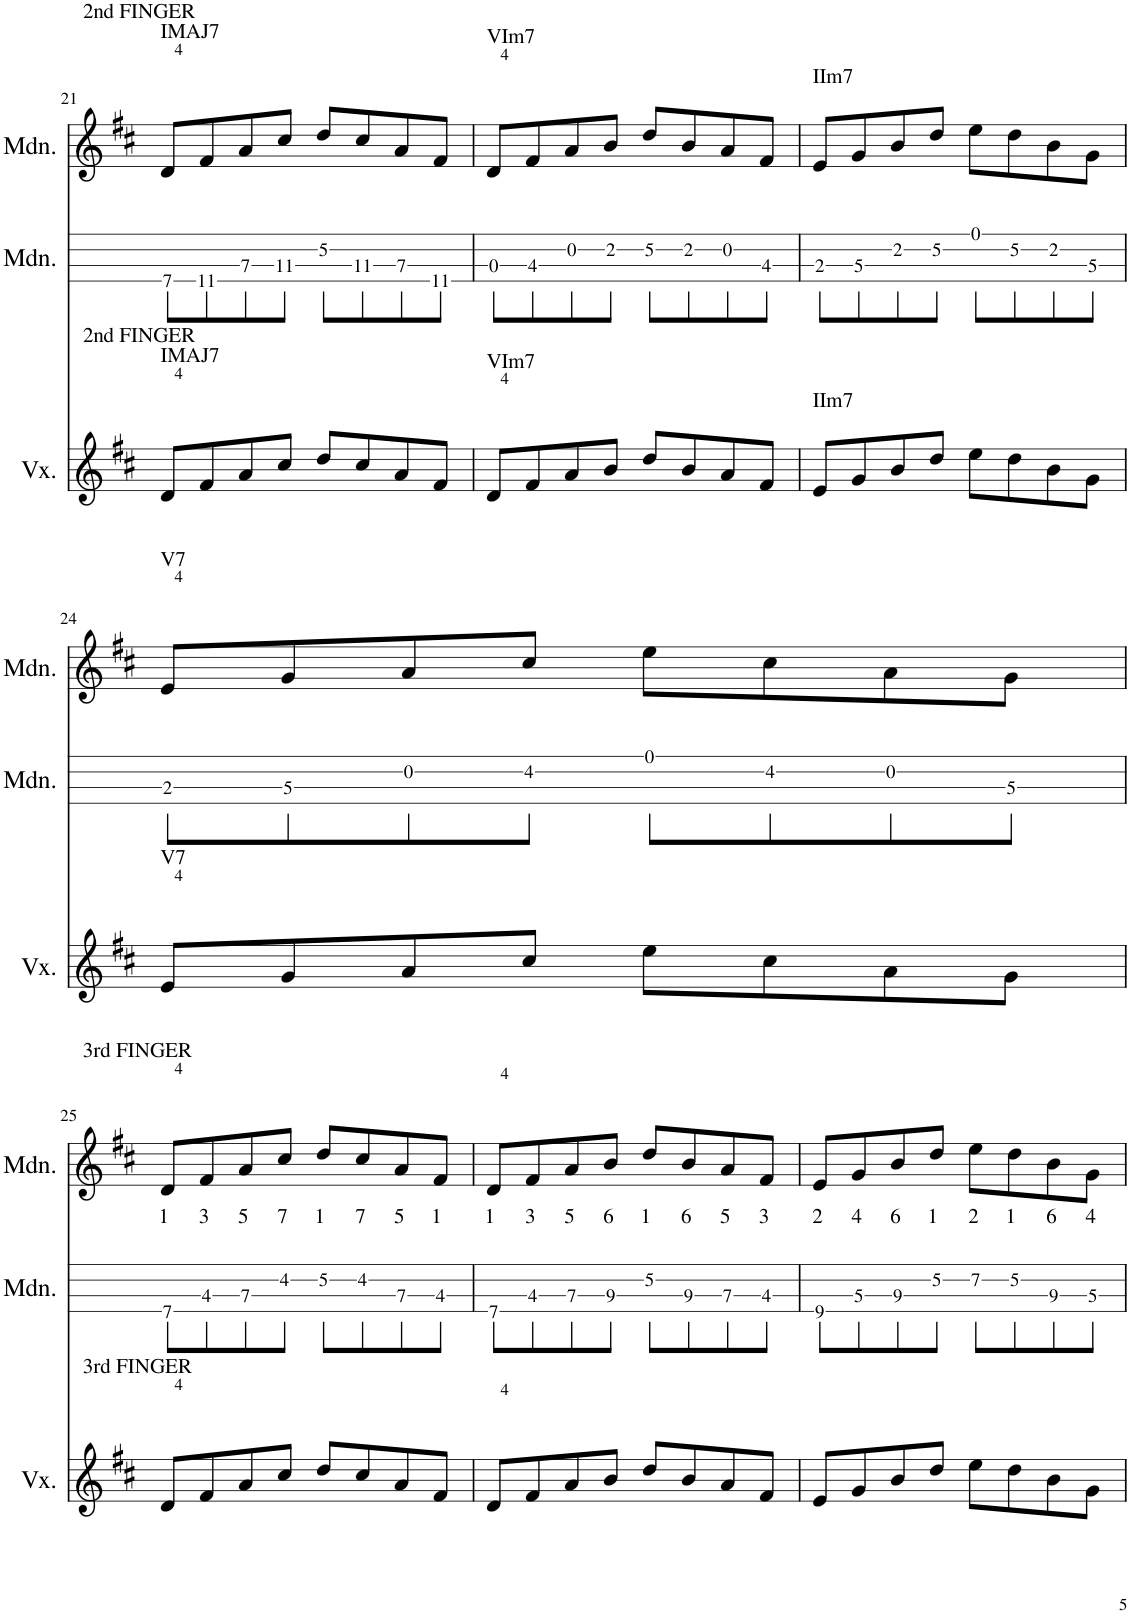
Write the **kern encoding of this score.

**kern	**kern	**kern
*part3	*part2	*part1
*staff3	*staff2	*staff1
*I"Voix	*I"Mandolin	*I"Mandolin
*I'Vx.	*I'Mdn.	*I'Mdn.
!!LO:PB:g=z
*clefG2	*	*clefG2
*k[f#c#]	*k[f#c#]	*k[f#c#]
*M4/4	*M4/4	*M4/4
=21	=21	=21
!	!	!LO:TX:a:t=IMAJ7
!	!	!LO:TX:a:t=2nd FINGER
!LO:TX:a:t=IMAJ7	!	!
!LO:TX:a:t=2nd FINGER	!	!
8d/L	8d\L	8d/L
8f#/	8f#\	8f#/
8a/	8a\	8a/
8cc#/J	8cc#\J	8cc#/J
8dd/L	8dd\L	8dd/L
8cc#/	8cc#\	8cc#/
8a/	8a\	8a/
8f#/J	8f#\J	8f#/J
=22	=22	=22
!	!	!LO:TX:a:t=VIm7
!LO:TX:a:t=VIm7	!	!
8d/L	8d\L	8d/L
8f#/	8f#\	8f#/
8a/	8a\	8a/
8b/J	8b\J	8b/J
8dd/L	8dd\L	8dd/L
8b/	8b\	8b/
8a/	8a\	8a/
8f#/J	8f#\J	8f#/J
=23	=23	=23
!	!	!LO:TX:a:t=IIm7
!LO:TX:a:t=IIm7	!	!
8e/L	8e\L	8e/L
8g/	8g\	8g/
8b/	8b\	8b/
8dd/J	8dd\J	8dd/J
8ee\L	8ee\L	8ee\L
8dd\	8dd\	8dd\
8b\	8b\	8b\
8g\J	8g\J	8g\J
!!LO:LB:g=z
=24	=24	=24
!	!	!LO:TX:a:t=V7
!LO:TX:a:t=V7	!	!
8e/L	8e\L	8e/L
8g/	8g\	8g/
8a/	8a\	8a/
8cc#/J	8cc#\J	8cc#/J
8ee\L	8ee\L	8ee\L
8cc#\	8cc#\	8cc#\
8a\	8a\	8a\
8g\J	8g\J	8g\J
!!LO:LB:g=z
=25	=25	=25
!	!	!LO:TX:a:t=3rd FINGER
!	!LO:TX:a:t=1	!
!LO:TX:a:t=3rd FINGER	!	!
8d/L	8d\L	8d/L
!	!LO:TX:a:t=3	!
8f#/	8f#\	8f#/
!	!LO:TX:a:t=5	!
8a/	8a\	8a/
!	!LO:TX:a:t=7	!
8cc#/J	8cc#\J	8cc#/J
!	!LO:TX:a:t=1	!
8dd/L	8dd\L	8dd/L
!	!LO:TX:a:t=7	!
8cc#/	8cc#\	8cc#/
!	!LO:TX:a:t=5	!
8a/	8a\	8a/
!	!LO:TX:a:t=1	!
8f#/J	8f#\J	8f#/J
=26	=26	=26
!	!LO:TX:a:t=1	!
8d/L	8d\L	8d/L
!	!LO:TX:a:t=3	!
8f#/	8f#\	8f#/
!	!LO:TX:a:t=5	!
8a/	8a\	8a/
!	!LO:TX:a:t=6	!
8b/J	8b\J	8b/J
!	!LO:TX:a:t=1	!
8dd/L	8dd\L	8dd/L
!	!LO:TX:a:t=6	!
8b/	8b\	8b/
!	!LO:TX:a:t=5	!
8a/	8a\	8a/
!	!LO:TX:a:t=3	!
8f#/J	8f#\J	8f#/J
=27	=27	=27
!	!LO:TX:a:t=2	!
8e/L	8e\L	8e/L
!	!LO:TX:a:t=4	!
8g/	8g\	8g/
!	!LO:TX:a:t=6	!
8b/	8b\	8b/
!	!LO:TX:a:t=1	!
8dd/J	8dd\J	8dd/J
!	!LO:TX:a:t=2	!
8ee\L	8ee\L	8ee\L
!	!LO:TX:a:t=1	!
8dd\	8dd\	8dd\
!	!LO:TX:a:t=6	!
8b\	8b\	8b\
!	!LO:TX:a:t=4	!
8g\J	8g\J	8g\J
=	=	=
*-	*-	*-
